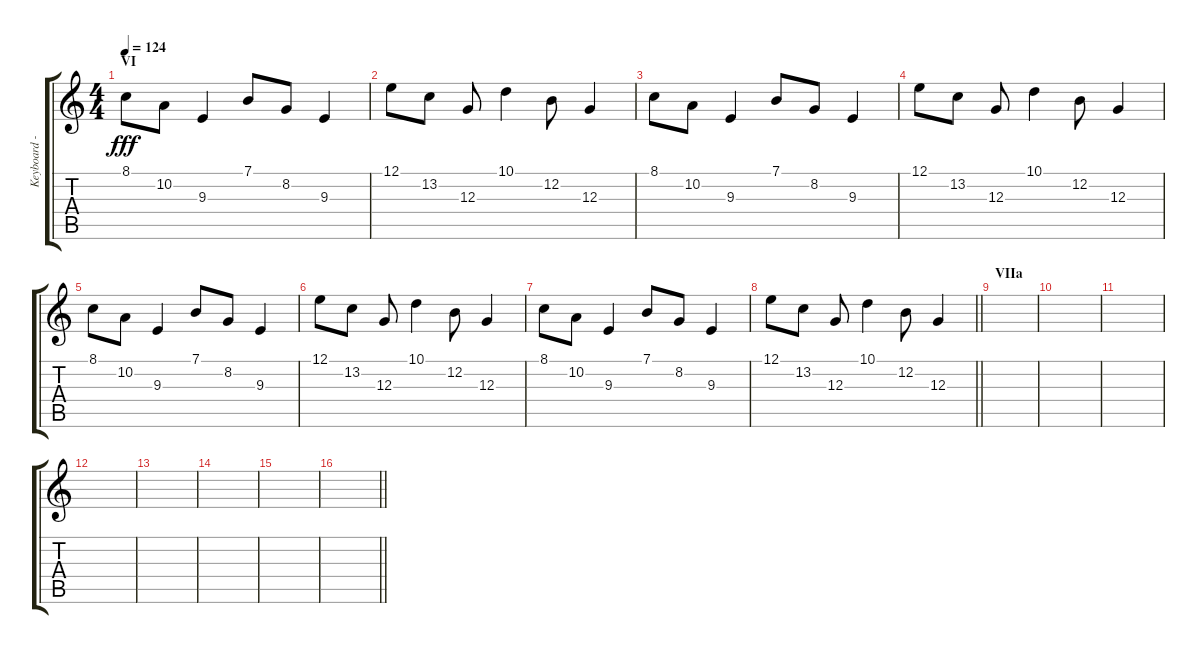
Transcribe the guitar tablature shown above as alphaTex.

\track ("Keyboard - Orch. Harp (Ctulhu)" "Keyboard -") {instrument orchestralharp}
\staff {score tabs}
\tuning (E4 B3 G3 D3 A2 E2) {hide}
\ts (4 4)
\section ("" "VI")
\tempo 124
\clef g2
\ks c
8.1.8{dy fff} 10.2.8 9.3.4 7.1.8 8.2.8 9.3.4 |
12.1.8 13.2.8 12.3.8 10.1.4 12.2.8 12.3.4 |
8.1.8 10.2.8 9.3.4 7.1.8 8.2.8 9.3.4 |
12.1.8 13.2.8 12.3.8 10.1.4 12.2.8 12.3.4 |
8.1.8 10.2.8 9.3.4 7.1.8 8.2.8 9.3.4 |
12.1.8 13.2.8 12.3.8 10.1.4 12.2.8 12.3.4 |
8.1.8 10.2.8 9.3.4 7.1.8 8.2.8 9.3.4 |
\barLineRight lightlight
12.1.8 13.2.8 12.3.8 10.1.4 12.2.8 12.3.4 |
\section ("" "VIIa")
|
|
|
|
|
|
|
\barLineRight lightlight
